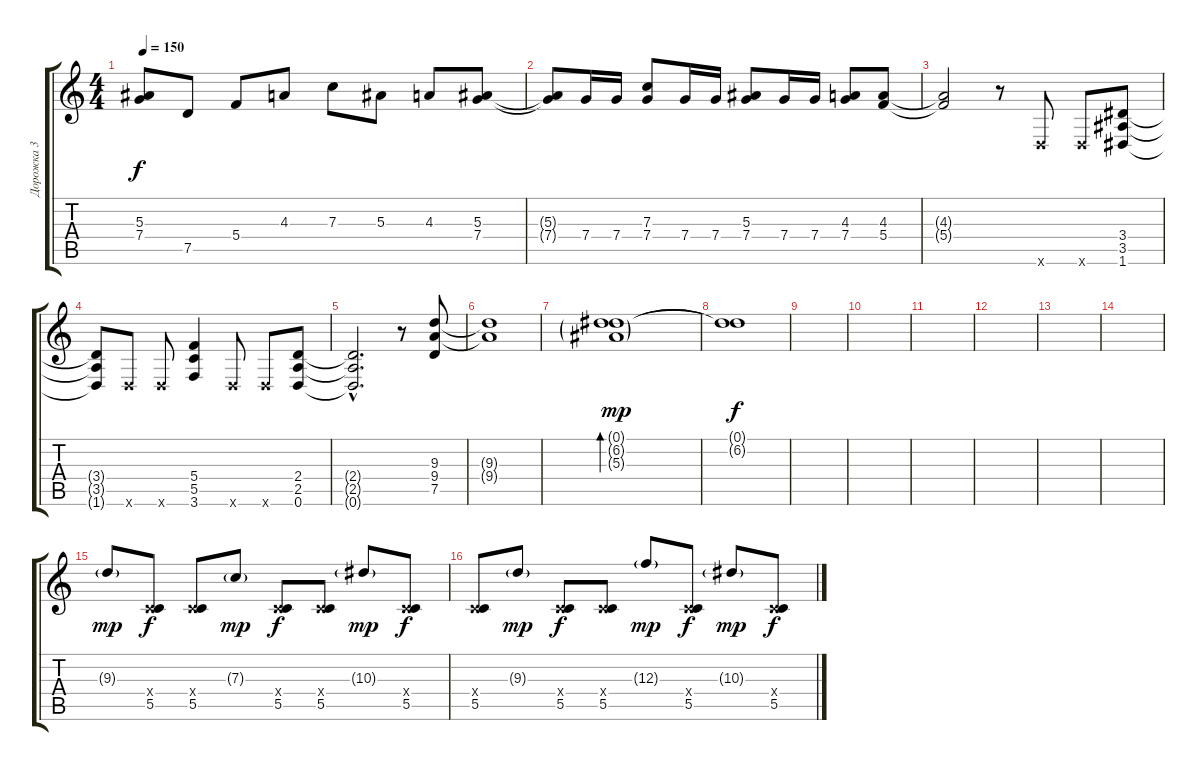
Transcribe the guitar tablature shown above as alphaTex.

\track ("Дорожка 3" "Дорожка 3") {instrument distortionguitar}
\staff {score tabs}
\tuning (D4 A3 F3 C3 G2 D2) {hide}
\ts (4 4)
\tempo 150
\clef g2
\ks c
(5.3{t} 7.4{t}).8{dy f} 7.5.8 5.4.8 4.3.8 7.3.8 5.3.8 4.3.8 (5.3 7.4).8 |
(5.3{t} 7.4{t}).8 7.4.16 7.4.16 (7.3 7.4).8 7.4.16 7.4.16 (5.3 7.4).8 7.4.16 7.4.16 (4.3 7.4).8 (4.3 5.4).8 |
(4.3{t} 5.4{t}).2 r.8 0.6{x}.8 0.6{x}.8 (3.4 3.5 1.6).8 |
(3.4{t} 3.5{t} 1.6{t}).8 0.6{x}.8 0.6{x}.8 (5.4 5.5 3.6).4 0.6{x}.8 0.6{x}.8 (2.4 2.5 0.6).8 |
(2.4{hac t} 2.5{hac t} 0.6{hac t}).2{d} r.8 (9.3 9.4 7.5).8 |
(9.3{t} 9.4{t}).1 |
(0.1{g} 6.2{g} 5.3{g}).1{bd 60 dy mp} |
(0.1{t} 6.2{t}).1{dy f} |
|
|
|
|
|
|
9.3{g}.8{dy mp} (0.4{x} 5.5).8{dy f} (0.4{x} 5.5).8 7.3{g}.8{dy mp} (0.4{x} 5.5).8{dy f} (0.4{x} 5.5).8 10.3{g}.8{dy mp} (0.4{x} 5.5).8{dy f} |
(0.4{x} 5.5).8 9.3{g}.8{dy mp} (0.4{x} 5.5).8{dy f} (0.4{x} 5.5).8 12.3{g}.8{dy mp} (0.4{x} 5.5).8{dy f} 10.3{g}.8{dy mp} (0.4{x} 5.5).8{dy f}
